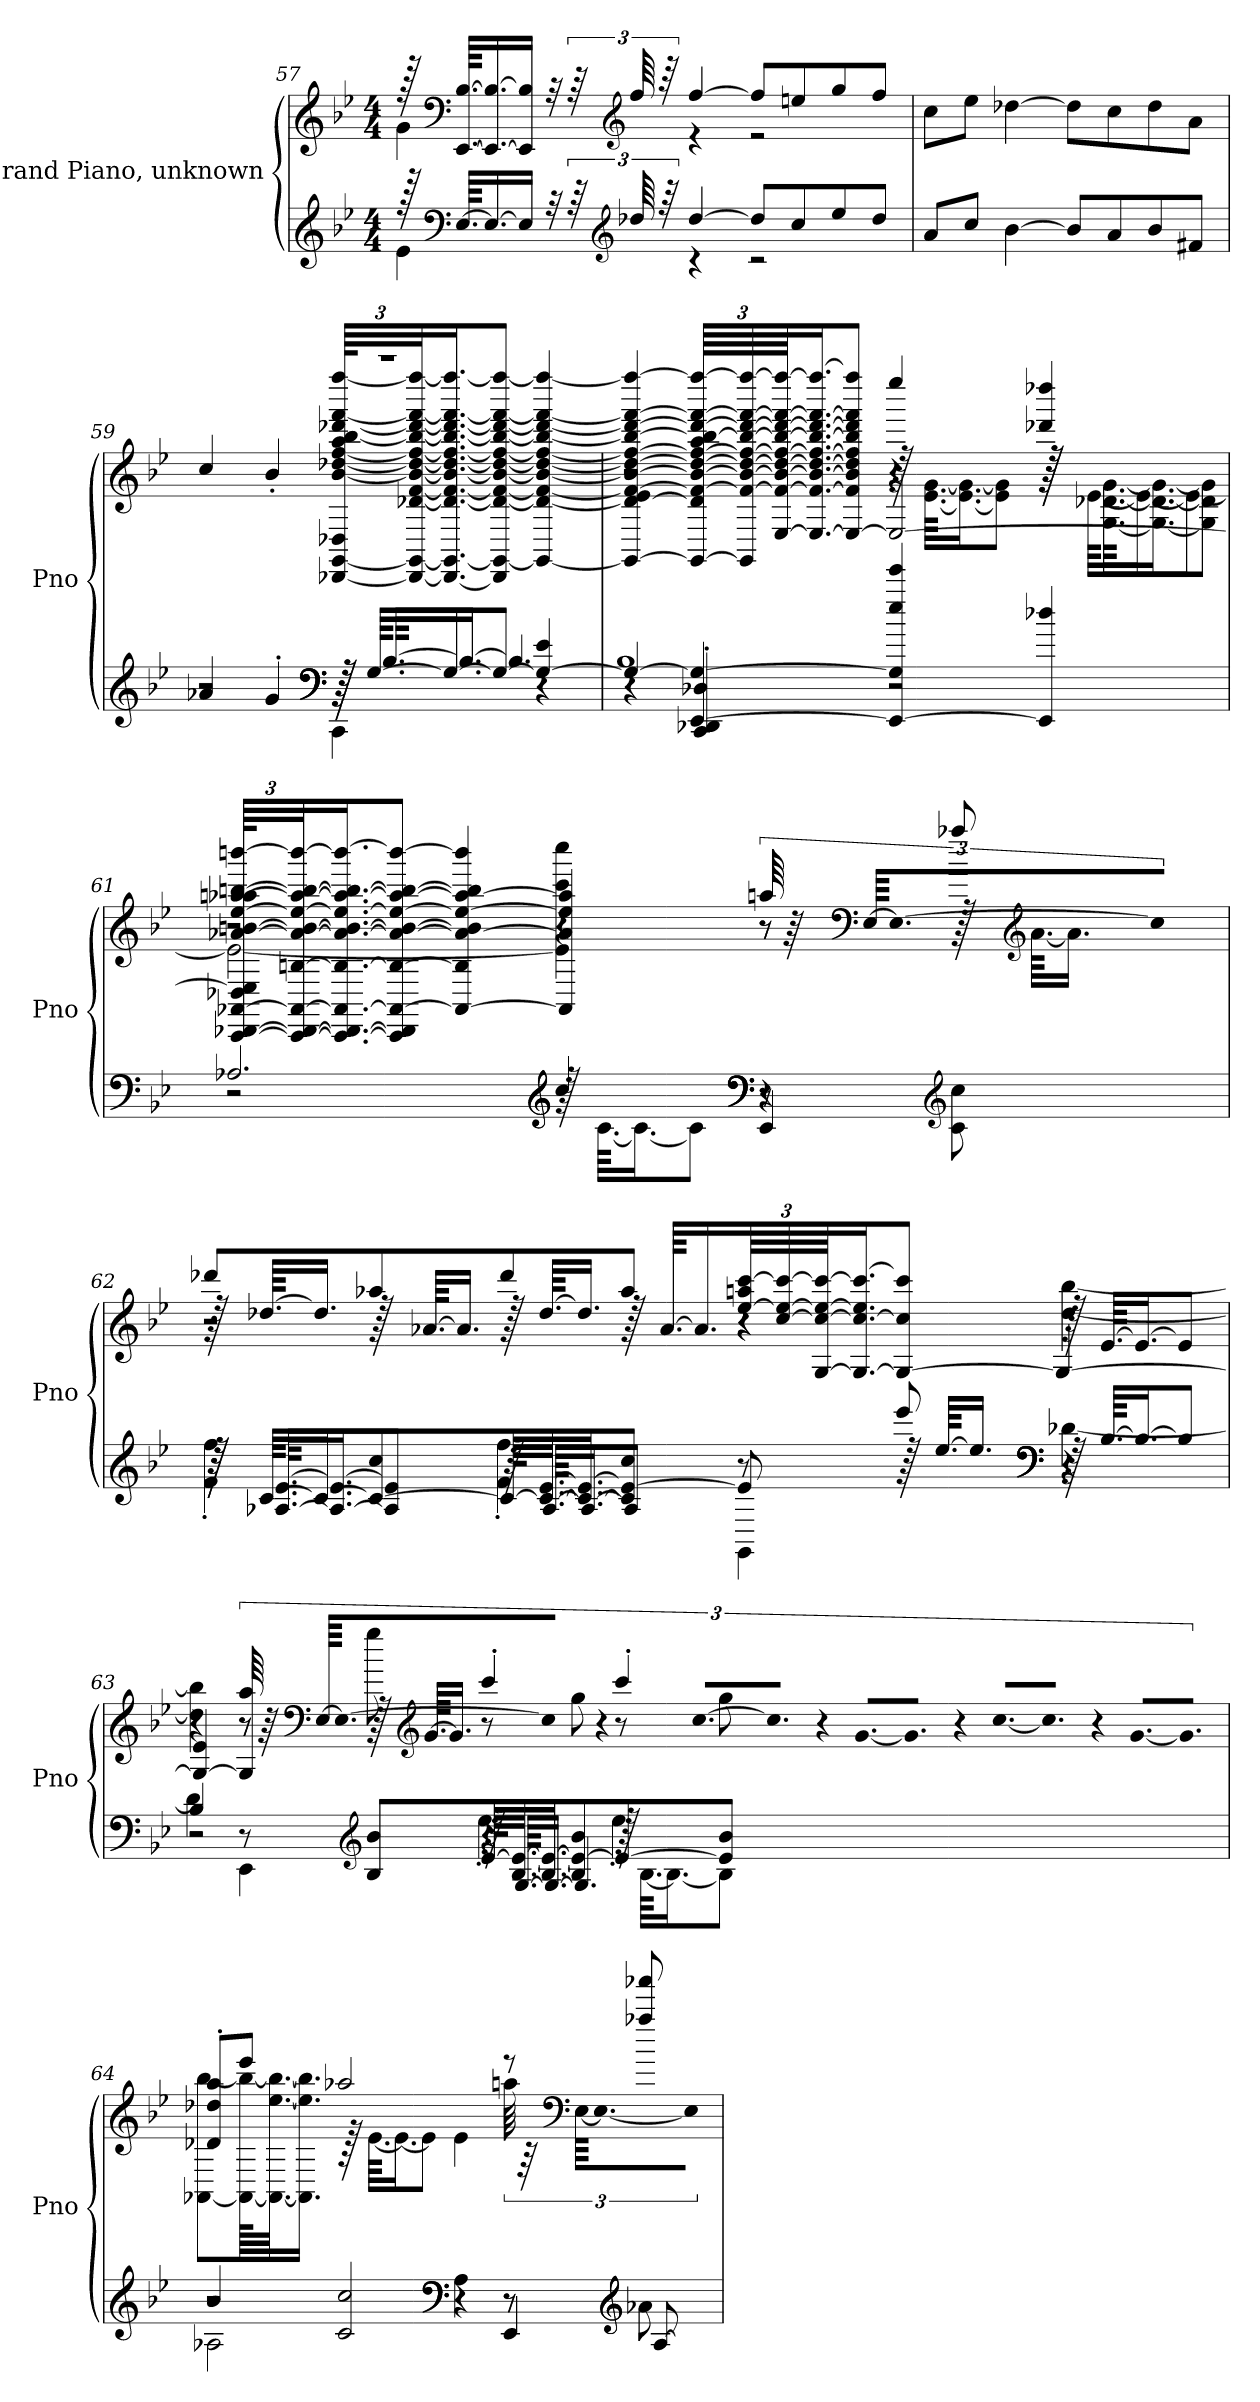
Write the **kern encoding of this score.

**kern	**kern
*part1	*part1
*staff2	*staff1
*I"Grand Piano, unknown	*
*I'Pno	*
!!LO:PB:g=z
*clefG2	*clefG2
*k[b-e-]	*k[b-e-]
*M4/4	*M4/4
=57	=57
*^	*^
128r	4e-\	128r	4g\
*clefF4	*	*clefF4	*
[64.E-/KKLL	.	[64.EE-/ [64.B-/KKLL	.
16.E-/_	.	16.EE-/_ 16.B-/_	.
16E-/JJ]	.	16EE-/] 16B-/]JJ	.
32r	.	32r	.
96r	.	96r	.
*clefG2	*	*clefG2	*
96dd-X/	.	96ff/	.
96r	.	96r	.
[4dd-/	4r	[4ff/	4r
8dd-/L]	2r	8ff/L]	2r
8cc/	.	8een/	.
8ee-/	.	8gg/	.
8dd-/J	.	8ff/J	.
*v	*v	*	*
*	*v	*v
=58	=58
8a/L	8cc\L
8cc/J	8ee-\J
[4b-\	[4dd-X\
8b-/L]	8dd-\L]
8a/	8cc\
8b-/	8dd-\
8f#X/J	8a\J
=59	=59
*^	*^
*	*^	*	*
4a-X/	2r	2r	1r	4cc/
4g'/	.	.	.	4b-'/
*clefF4	*	*	*	*
*	*	*	*	*Xbrackettup
128r	4CC\	128r	.	[96DD-X/ [96GG/ 96D-X/ [96b-/ [96dd-X/ [96ff/ 96aa/ [96bb-/ [96ddd-X/ [96fff/ [96ffff/KLLL
[64.G/KKLL	.	[64.B-/KKLL	.	.
.	.	.	.	48DD-/_ 48GG/_ [48d-X/ [48f/ 48b-/_ 48dd-/_ 48ff/_ 48bb-/_ 48ddd-/_ 48fff/_ 48ffff/_J
16.G/J_	.	16.B-/JJ_	.	16.DD-/_ 16.GG/_ 16.d-/_ 16.f/_ 16.b-/_ 16.dd-/_ 16.ff/_ 16.bb-/_ 16.ddd-/_ 16.fff/_ 16.ffff/_J
8G/J_	.	4.B-/]	.	8DD-/] 8GG/_ 8d-/_ 8f/_ 8b-/_ 8dd-/_ 8ff/_ 8bb-/_ 8ddd-/_ 8fff/_ 8ffff/_J
4G/_ 4e-/	4r	.	.	4GG/_ 4d-/_ 4f/_ 4b-/_ 4dd-/_ 4ff/_ 4bb-/_ 4ddd-/_ 4fff/_ 4ffff/_
!!LO:LB:g=z
=60	=60	=60	=60	=60
*	*	*	*^	*^
4G/_	1B-	4r	2r	2r	4GG/_ 4d-/_ 4e-/ 4f/_ 4b-/_ 4dd-/_ 4ff/_ 4bb-/_ 4ddd-/_ 4fff/_ 4ffff/_	2r
[4EE-/ 4G/_	.	4CC/' 4DD-X/' 4D-X/'	.	.	96GG/_ 96d-/] 96f/_ 96b-/_ 96dd-/_ 96ff/_ 96aa/ 96bb-/_ 96ddd-/_ 96fff/_ 96ffff/_LLLL	.
.	.	.	.	.	96GG/] 96f/_ 96b-/_ 96dd-/_ 96ff/_ 96bb-/_ 96ddd-/_ 96fff/_ 96ffff/_	.
.	.	.	.	.	[96E-/ 96f/_ 96b-/_ 96dd-/_ 96ff/_ 96bb-/_ 96ddd-/_ 96fff/_ 96ffff/_JJ	.
.	.	.	.	.	16.E-/_ 16.f/_ 16.b-/_ 16.dd-/_ 16.ff/_ 16.bb-/_ 16.ddd-/_ 16.fff/_ 16.ffff/_J	.
.	.	.	.	.	8E-/_ 8f/] 8b-/] 8dd-/] 8ff/] 8bb-/] 8ddd-/] 8fff/] 8ffff/]J	.
4EE-/_ 4G/] 4ee-/ 4eee-/	.	2r	4eeee-/	128r	2E-/_	4r
.	.	.	.	[64.e-\ [64.g\KKLL	.	.
.	.	.	.	16.e-\_ 16.g\_J	.	.
.	.	.	.	8e-\] 8g\]J	.	.
4EE-/] 4dd-X/	.	.	4ddd-X/ 4dddd-X/	128r	.	128r
.	.	.	.	[64.e-\KKLL	.	[64.G\ [64.d-X\ [64.g\KKLL
.	.	.	.	16.e-\J_	.	16.G\_ 16.d-\_ 16.g\_J
.	.	.	.	8e-\J_	.	8G\] 8d-\] 8g\]J
*	*	*	*	*	*v	*v
!!LO:LB:g=z
=61	=61	=61	=61	=61	=61
2r	2r	2.A-X/	2r	2e-\_	[96CC/ [96DD-X/ [96AA-X/ 96D-X/ 96E-/] [96a-X/ [96bn/ [96ee-/ [96aa-X/ 96aan/ [96bbn/ [96bbbn/KLLL
.	.	.	.	.	48CC/_ 48DD-/_ 48AA-/_ [48Bn/ 48a-/_ 48b/_ 48ee-/_ 48aa-/_ 48bb/_ 48bbb/_J
.	.	.	.	.	16.CC/_ 16.DD-/_ 16.AA-/_ 16.B/_ 16.a-/_ 16.b/_ 16.ee-/_ 16.aa-/_ 16.bb/_ 16.bbb/_J
.	.	.	.	.	8CC/] 8DD-/] 8AA-/_ 8B/_ 8a-/_ 8b/_ 8ee-/_ 8aa-/_ 8bb/_ 8bbb/_J
.	.	.	.	.	4AA-/_ 4B/] 4a-/_ 4b/] 4ee-/_ 4aa-/_ 4bb/] 4bbb/]
*clefG2	*	*	*	*	*
4cc/	128r	.	4r	4e-\] 4ccc\ 4cccc\	4AA-/] 4a-/] 4ee-/] 4aa-/]
.	[64.c\KKLL	.	.	.	.
.	16.c\J_	.	.	.	.
.	8c\J]	.	.	.	.
*clefF4	*	*	*	*	*
*	*	*	*	*	*brackettup
4r	8r	4EE-/	8r	8r	96aan/
.	.	.	.	.	96r
*	*	*	*clefF4	*	*
.	.	.	.	.	[96E-/KKLL
.	.	.	.	.	16.E-/J_
*clefG2	*	*	*	*	*
.	8c\ 8cc\	.	8aa-X/	128r	8E-/J]
*	*	*	*clefG2	*	*
.	.	.	.	[64.a-\KKLL	.
.	.	.	.	16.a-\JJ]	.
!!LO:LB:g=z	!!	!!
=62	=62	=62	=62	=62	=62
128r	4f\' 4ff\'	128r	8ddd-X/L	2r	128r
[64.c/KKLL	.	[64.A-X/ [64.e-/KKLL	.	.	[64.dd-X/KKLL
16.c/J_	.	16.A-/_ 16.e-/_J	.	.	16.dd-/JJ]
8c/_ 8cc/	.	8A-/] 8e-/]J	8aa-X/	.	128r
.	.	.	.	.	[64.a-X/KKLL
.	.	.	.	.	16.a-/JJ]
128c/KLLL_	4f\' 4ff\'	128r	8ddd-/	.	128r
64.c/_ [64.e-/JJ	.	[64.A-/KKLL	.	.	[64.dd-/KKLL
16.c/_ 16.e-/_J	.	16.A-/J_	.	.	16.dd-/JJ]
8c/] 8e-/_ 8cc/J	.	8A-/J]	8aa-/J	.	128r
.	.	.	.	.	[64.a-/KKLL
.	.	.	.	.	16.a-/]
*	*	*	*	*	*Xbrackettup
8e-/]	4GG\	8r	4r	4r	[96ee-/ 96aan/ [96ccc/LL
.	.	.	.	.	[96cc/ 96ee-/_ 96ccc/_
.	.	.	.	.	[96G/ 96cc/_ 96ee-/_ 96ccc/_JJ
.	.	.	.	.	16.G/_ 16.cc/_ 16.ee-/] 16.ccc/_J
128r	.	8eee-/	.	.	8G/_ 8cc/] 8ccc/]J
[64.ee-/KKLL	.	.	.	.	.
16.ee-/JJ]	.	.	.	.	.
*clefF4	*	*	*	*	*
128r	[4d-X\	4r	128r	[4dd-\ [4bb-\	4G/_
[64.B-/KKLL	.	.	[64.e-/KKLL	.	.
16.B-/J_	.	.	16.e-/J_	.	.
8B-/J]	.	.	8e-/J]	.	.
!!LO:PB:g=z	!!	!!
=63	=63	=63	=63	=63	=63
*	*	*^	*	*	*
4B-/	4d-\]	2r	2r	4r	4dd-\] 4bb-\]	4G/_ 4e-/
*	*	*	*	*	*	*brackettup
8r	4EE-\	.	.	8r	8r	96G/] 96aa/
.	.	.	.	.	.	96r
*	*	*	*	*clefF4	*	*
.	.	.	.	.	.	[96E-/KKLL
.	.	.	.	.	.	16.E-/J_
*clefG2	*	*	*	*	*	*
8B-/ 8b-/L	.	.	.	128r	8gg\	8E-/J]
*	*	*	*	*clefG2	*	*
.	.	.	.	[64.g/KKLL	.	.
.	.	.	.	16.g/JJ]	.	.
[128e-/KLLL	4ee-'\	128r	4r	4ccc'/	8r	128r
[64.B-/ 64.e-/_JJ	.	[64.G/KKLL	.	.	.	[64.cc/KKLL
16.B-/_ 16.e-/_J	.	16.G/JJ_	.	.	.	16.cc/JJ]
8B-/] 8e-/_ 8b-/	.	4.G/]	.	.	8gg\	128r
.	.	.	.	.	.	[64.g/KKLL
.	.	.	.	.	.	16.g/JJ]
8e-/_	4ee-'\	.	128r	4ccc'/	8r	128r
.	.	.	[64.B-\KKLL	.	.	[64.cc/KKLL
.	.	.	16.B-\J_	.	.	16.cc/JJ]
8e-/] 8b-/J	.	.	8B-\J]	.	8gg\	128r
.	.	.	.	.	.	[64.g/KKLL
.	.	.	.	.	.	16.g/JJ]
*	*	*v	*v	*	*	*
*	*	*	*	*v	*v
!!LO:LB:g=z
=64	=64	=64	=64	=64
4b-/	2A-X\	2r	8d-X/' 8dd-X/' 8aa/'L	[8AA-X\ [8bb-\L
.	.	.	8eee-/J	128AA-\_ 128bb-\_KLLL
.	.	.	.	64.AA-\_ [64.ee-\ 64.bb-\_JJ
.	.	.	.	16.AA-\] 16.ee-\] 16.bb-\]JJ
2c/ 2cc/	.	.	2aa-X/	128r
.	.	.	.	[64.e-\KKLL
.	.	.	.	16.e-\J_
.	.	.	.	8e-\J]
*clefF4	*	*	*	*
.	4A-\	4r	.	4e-\
4EE-/	8r	8r	8r	96aan\
.	.	.	.	96r
*	*	*	*clefF4	*
.	.	.	.	[96E-\KKLL
.	.	.	.	16.E-\J_
*clefG2	*	*	*	*
.	8a-X\	[8A-/	8aa-X/ 8aaa-X/	8E-\J]
*v	*v	*v	*	*
*	*v	*v
=	=
*-	*-
